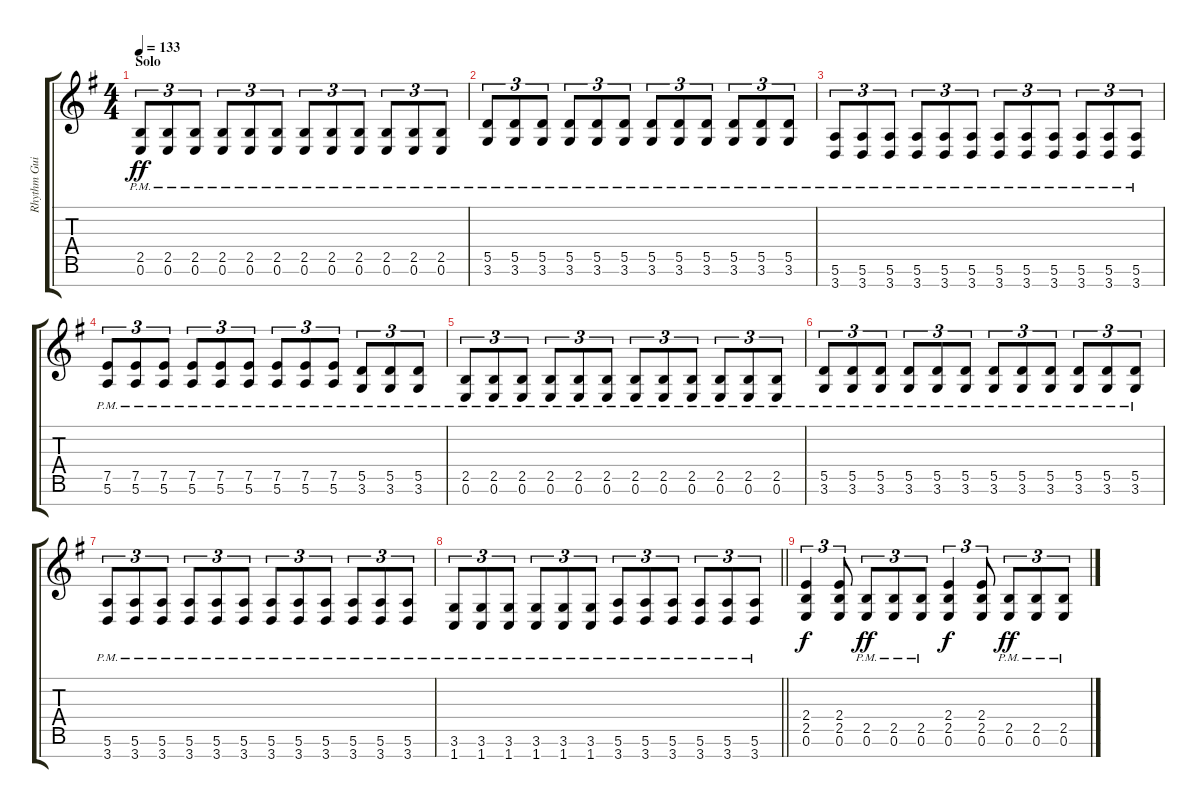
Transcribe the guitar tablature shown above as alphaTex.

\track ("Rhythm Guitar" "Rhythm Gui") {instrument distortionguitar}
\staff {score tabs}
\tuning (E4 B3 G3 D3 A2 E2 B1) {hide}
\ts (4 4)
\section ("" "Solo")
\tempo 133
\clef g2
\ks eminor
(2.5{pm} 0.6{pm}).8{tu (3 2) dy ff instrument distortionguitar} (2.5{pm} 0.6{pm}).8{tu (3 2)} (2.5{pm} 0.6{pm}).8{tu (3 2)} (2.5{pm} 0.6{pm}).8{tu (3 2)} (2.5{pm} 0.6{pm}).8{tu (3 2)} (2.5{pm} 0.6{pm}).8{tu (3 2)} (2.5{pm} 0.6{pm}).8{tu (3 2)} (2.5{pm} 0.6{pm}).8{tu (3 2)} (2.5{pm} 0.6{pm}).8{tu (3 2)} (2.5{pm} 0.6{pm}).8{tu (3 2)} (2.5{pm} 0.6{pm}).8{tu (3 2)} (2.5{pm} 0.6{pm}).8{tu (3 2)} |
(5.5{pm} 3.6{pm}).8{tu (3 2)} (5.5{pm} 3.6{pm}).8{tu (3 2)} (5.5{pm} 3.6{pm}).8{tu (3 2)} (5.5{pm} 3.6{pm}).8{tu (3 2)} (5.5{pm} 3.6{pm}).8{tu (3 2)} (5.5{pm} 3.6{pm}).8{tu (3 2)} (5.5{pm} 3.6{pm}).8{tu (3 2)} (5.5{pm} 3.6{pm}).8{tu (3 2)} (5.5{pm} 3.6{pm}).8{tu (3 2)} (5.5{pm} 3.6{pm}).8{tu (3 2)} (5.5{pm} 3.6{pm}).8{tu (3 2)} (5.5{pm} 3.6{pm}).8{tu (3 2)} |
(5.6{pm} 3.7{pm}).8{tu (3 2)} (5.6{pm} 3.7{pm}).8{tu (3 2)} (5.6{pm} 3.7{pm}).8{tu (3 2)} (5.6{pm} 3.7{pm}).8{tu (3 2)} (5.6{pm} 3.7{pm}).8{tu (3 2)} (5.6{pm} 3.7{pm}).8{tu (3 2)} (5.6{pm} 3.7{pm}).8{tu (3 2)} (5.6{pm} 3.7{pm}).8{tu (3 2)} (5.6{pm} 3.7{pm}).8{tu (3 2)} (5.6{pm} 3.7{pm}).8{tu (3 2)} (5.6{pm} 3.7{pm}).8{tu (3 2)} (5.6{pm} 3.7{pm}).8{tu (3 2)} |
(7.5{pm} 5.6{pm}).8{tu (3 2)} (7.5{pm} 5.6{pm}).8{tu (3 2)} (7.5{pm} 5.6{pm}).8{tu (3 2)} (7.5{pm} 5.6{pm}).8{tu (3 2)} (7.5{pm} 5.6{pm}).8{tu (3 2)} (7.5{pm} 5.6{pm}).8{tu (3 2)} (7.5{pm} 5.6{pm}).8{tu (3 2)} (7.5{pm} 5.6{pm}).8{tu (3 2)} (7.5{pm} 5.6{pm}).8{tu (3 2)} (5.5{pm} 3.6{pm}).8{tu (3 2)} (5.5{pm} 3.6{pm}).8{tu (3 2)} (5.5{pm} 3.6{pm}).8{tu (3 2)} |
(2.5{pm} 0.6{pm}).8{tu (3 2)} (2.5{pm} 0.6{pm}).8{tu (3 2)} (2.5{pm} 0.6{pm}).8{tu (3 2)} (2.5{pm} 0.6{pm}).8{tu (3 2)} (2.5{pm} 0.6{pm}).8{tu (3 2)} (2.5{pm} 0.6{pm}).8{tu (3 2)} (2.5{pm} 0.6{pm}).8{tu (3 2)} (2.5{pm} 0.6{pm}).8{tu (3 2)} (2.5{pm} 0.6{pm}).8{tu (3 2)} (2.5{pm} 0.6{pm}).8{tu (3 2)} (2.5{pm} 0.6{pm}).8{tu (3 2)} (2.5{pm} 0.6{pm}).8{tu (3 2)} |
(5.5{pm} 3.6{pm}).8{tu (3 2)} (5.5{pm} 3.6{pm}).8{tu (3 2)} (5.5{pm} 3.6{pm}).8{tu (3 2)} (5.5{pm} 3.6{pm}).8{tu (3 2)} (5.5{pm} 3.6{pm}).8{tu (3 2)} (5.5{pm} 3.6{pm}).8{tu (3 2)} (5.5{pm} 3.6{pm}).8{tu (3 2)} (5.5{pm} 3.6{pm}).8{tu (3 2)} (5.5{pm} 3.6{pm}).8{tu (3 2)} (5.5{pm} 3.6{pm}).8{tu (3 2)} (5.5{pm} 3.6{pm}).8{tu (3 2)} (5.5{pm} 3.6{pm}).8{tu (3 2)} |
(5.6{pm} 3.7{pm}).8{tu (3 2)} (5.6{pm} 3.7{pm}).8{tu (3 2)} (5.6{pm} 3.7{pm}).8{tu (3 2)} (5.6{pm} 3.7{pm}).8{tu (3 2)} (5.6{pm} 3.7{pm}).8{tu (3 2)} (5.6{pm} 3.7{pm}).8{tu (3 2)} (5.6{pm} 3.7{pm}).8{tu (3 2)} (5.6{pm} 3.7{pm}).8{tu (3 2)} (5.6{pm} 3.7{pm}).8{tu (3 2)} (5.6{pm} 3.7{pm}).8{tu (3 2)} (5.6{pm} 3.7{pm}).8{tu (3 2)} (5.6{pm} 3.7{pm}).8{tu (3 2)} |
\barLineRight lightlight
(3.6{pm} 1.7{pm}).8{tu (3 2)} (3.6{pm} 1.7{pm}).8{tu (3 2)} (3.6{pm} 1.7{pm}).8{tu (3 2)} (3.6{pm} 1.7{pm}).8{tu (3 2)} (3.6{pm} 1.7{pm}).8{tu (3 2)} (3.6{pm} 1.7{pm}).8{tu (3 2)} (5.6{pm} 3.7{pm}).8{tu (3 2)} (5.6{pm} 3.7{pm}).8{tu (3 2)} (5.6{pm} 3.7{pm}).8{tu (3 2)} (5.6{pm} 3.7{pm}).8{tu (3 2)} (5.6{pm} 3.7{pm}).8{tu (3 2)} (5.6{pm} 3.7{pm}).8{tu (3 2)} |
(2.4 2.5 0.6).4{tu (3 2) dy f} (2.4 2.5 0.6).8{tu (3 2)} (2.5{pm} 0.6{pm}).8{tu (3 2) dy ff} (2.5{pm} 0.6{pm}).8{tu (3 2)} (2.5{pm} 0.6{pm}).8{tu (3 2)} (2.4 2.5 0.6).4{tu (3 2) dy f} (2.4 2.5 0.6).8{tu (3 2)} (2.5{pm} 0.6{pm}).8{tu (3 2) dy ff} (2.5{pm} 0.6{pm}).8{tu (3 2)} (2.5{pm} 0.6{pm}).8{tu (3 2)}
